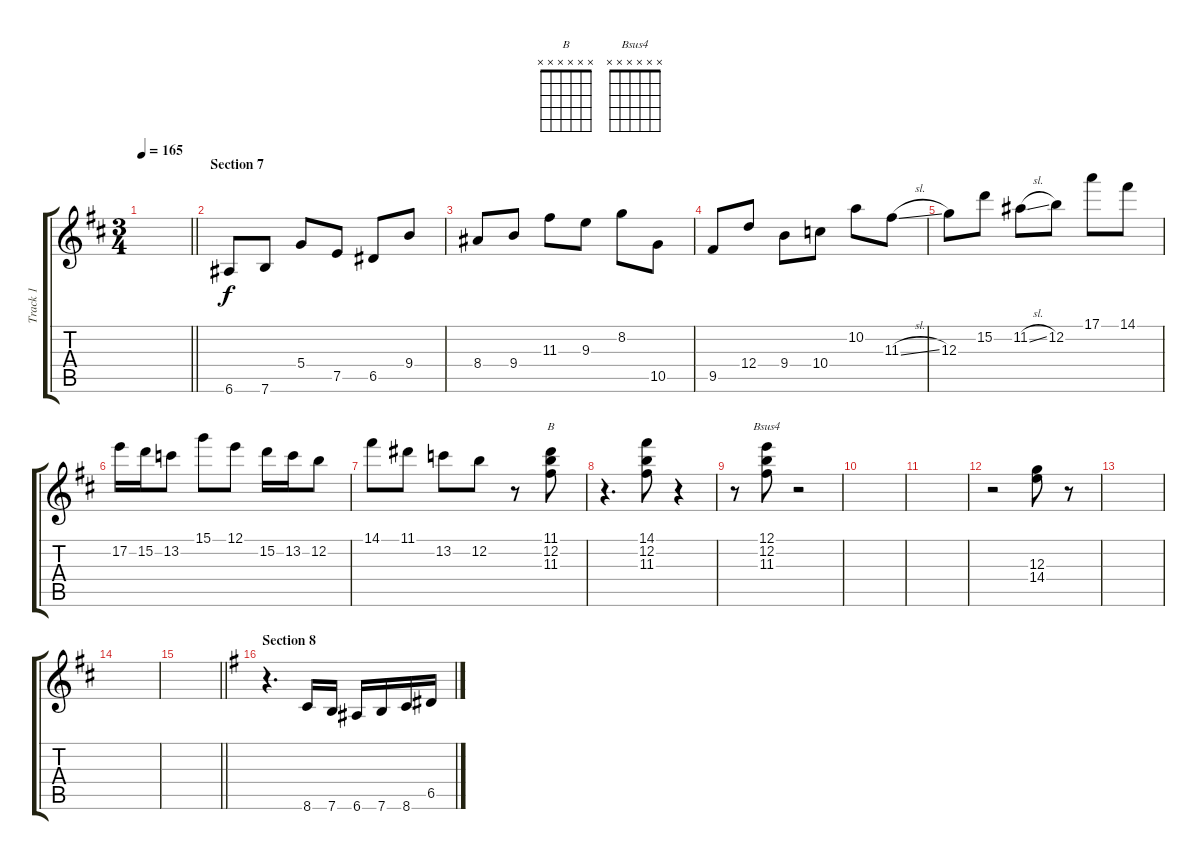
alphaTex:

\track ("Track 1" "Track 1") {instrument electricguitarjazz}
\staff {score tabs}
\tuning (E4 B3 G3 D3 A2 E2) {hide}
\chord ("B" x x x x x x)
\chord ("Bsus4" x x x x x x)
\ts (3 4)
\tempo 165
\clef g2
\barLineRight lightlight
\ks d
|
\section ("" "Section 7")
6.6.8 7.6.8 5.4.8 7.5.8 6.5.8 9.4.8 |
8.4.8 9.4.8 11.3.8 9.3.8 8.2.8 10.5.8 |
9.5.8 12.4.8 9.4.8 10.4.8 10.2.8 11.3{sl}.8 |
12.3.8 15.2.8 11.2{sl}.8 12.2.8 17.1.8 14.1.8 |
17.2.16 15.2.16 13.2.8 15.1.8 12.1.8 15.2.16 13.2.16 12.2.8 |
14.1.8 11.1.8 13.2.8 12.2.8 r.8 (11.1 12.2 11.3).8{ch "B"} |
r.4{d} (14.1 12.2 11.3).8 r.4 |
r.8 (12.1 12.2 11.3).8{ch "Bsus4"} r.2 |
|
|
r.2 (12.3 14.4).8 r.8 |
|
|
\barLineRight lightlight
|
\section ("" "Section 8")
\ks g
r.4{d} 8.6.16 7.6.16 6.6.16 7.6.16 8.6.16 6.5.16
